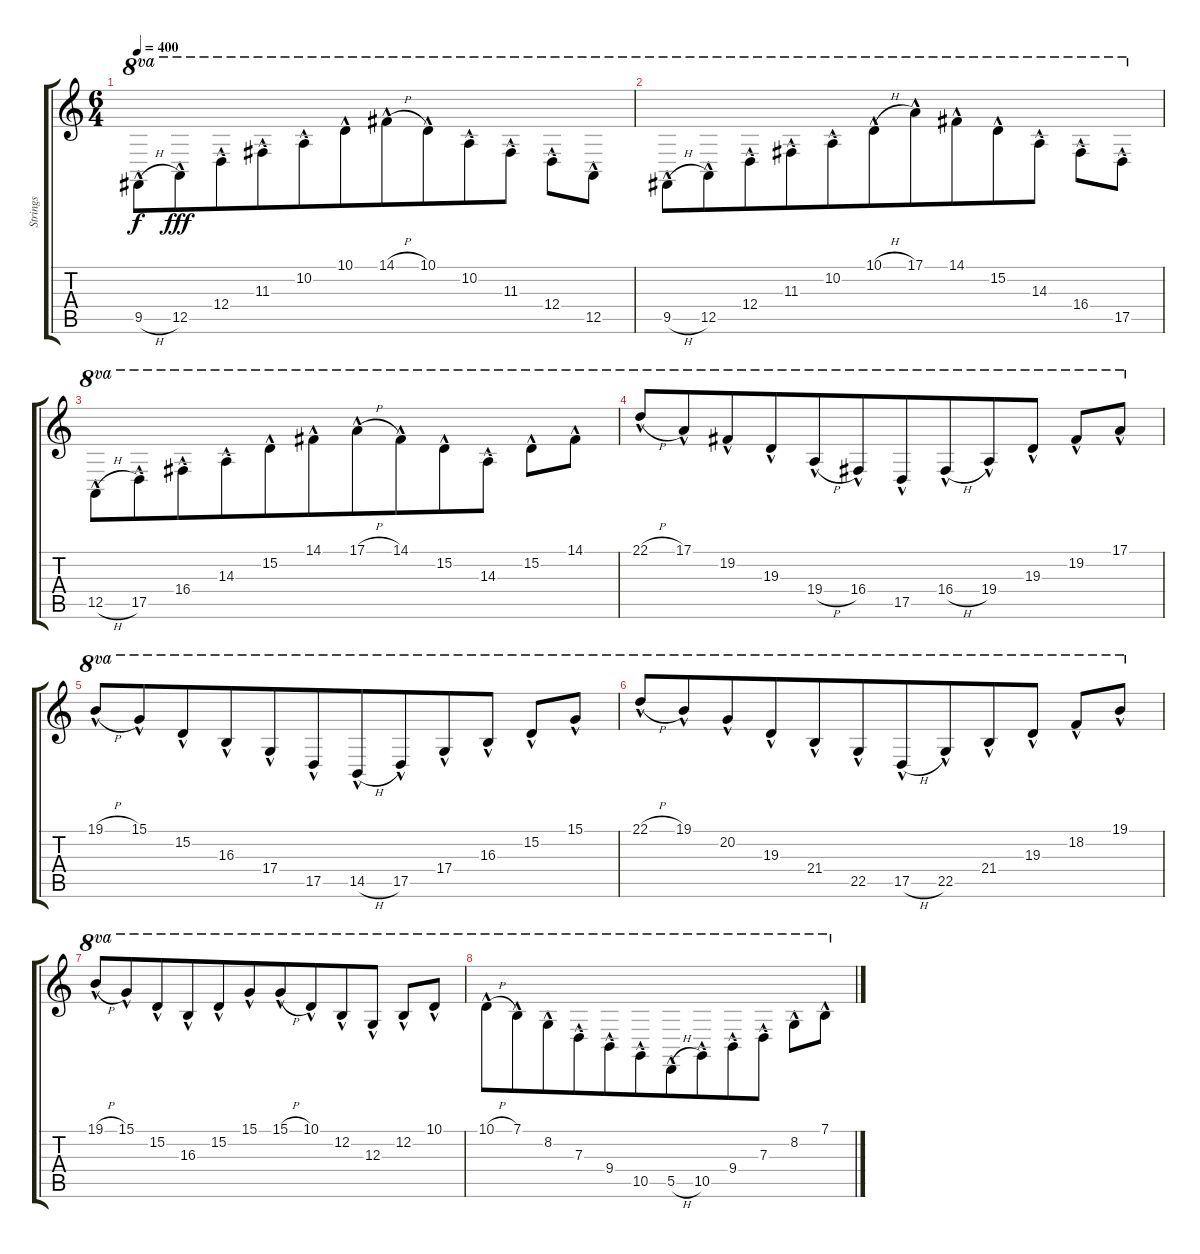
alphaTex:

\track ("Strings " "Strings ") {instrument synthstrings1}
\staff {score tabs}
\tuning (E4 B3 G3 D3 A2 E2) {hide}
\ts (6 4)
\tempo 400
\clef g2
\ks c
9.5{h hac}.8{ot 8va dy f instrument synthstrings1 beam Down} 12.5{hac}.8{ot 8va dy fff beam Down beam merge} 12.4{hac}.8{ot 8va beam Down} 11.3{hac}.8{ot 8va beam Down beam merge} 10.2{hac}.8{ot 8va beam Down} 10.1{hac}.8{ot 8va beam Down beam merge} 14.1{h hac}.8{ot 8va beam Down} 10.1{hac}.8{ot 8va beam Down beam merge} 10.2{hac}.8{ot 8va beam Down} 11.3{hac}.8{ot 8va beam Down} 12.4{hac}.8{ot 8va beam Down} 12.5{hac}.8{ot 8va beam Down} |
9.5{h hac}.8{ot 8va beam Down} 12.5{hac}.8{ot 8va beam Down beam merge} 12.4{hac}.8{ot 8va beam Down} 11.3{hac}.8{ot 8va beam Down beam merge} 10.2{hac}.8{ot 8va beam Down} 10.1{h hac}.8{ot 8va beam Down beam merge} 17.1{hac}.8{ot 8va beam Down} 14.1{hac}.8{ot 8va beam Down beam merge} 15.2{hac}.8{ot 8va beam Down} 14.3{hac}.8{ot 8va beam Down} 16.4{hac}.8{ot 8va beam Down} 17.5{hac}.8{ot 8va beam Down} |
12.5{h hac}.8{ot 8va beam Down} 17.5{hac}.8{ot 8va beam Down beam merge} 16.4{hac}.8{ot 8va beam Down} 14.3{hac}.8{ot 8va beam Down beam merge} 15.2{hac}.8{ot 8va beam Down} 14.1{hac}.8{ot 8va beam Down beam merge} 17.1{h hac}.8{ot 8va beam Down} 14.1{hac}.8{ot 8va beam Down beam merge} 15.2{hac}.8{ot 8va beam Down} 14.3{hac}.8{ot 8va beam Down} 15.2{hac}.8{ot 8va beam Down} 14.1{hac}.8{ot 8va beam Down} |
22.1{h hac}.8{ot 8va beam Up} 17.1{hac}.8{ot 8va beam Up beam merge} 19.2{hac}.8{ot 8va beam Up} 19.3{hac}.8{ot 8va beam Up beam merge} 19.4{h hac}.8{ot 8va beam Up} 16.4{hac}.8{ot 8va beam Up beam merge} 17.5{hac}.8{ot 8va beam Up} 16.4{h hac}.8{ot 8va beam Up beam merge} 19.4{hac}.8{ot 8va beam Up} 19.3{hac}.8{ot 8va beam Up} 19.2{hac}.8{ot 8va beam Up} 17.1{hac}.8{ot 8va beam Up} |
19.1{h hac}.8{ot 8va beam Up} 15.1{hac}.8{ot 8va beam Up beam merge} 15.2{hac}.8{ot 8va beam Up} 16.3{hac}.8{ot 8va beam Up beam merge} 17.4{hac}.8{ot 8va beam Up} 17.5{hac}.8{ot 8va beam Up beam merge} 14.5{h hac}.8{ot 8va beam Up} 17.5{hac}.8{ot 8va beam Up beam merge} 17.4{hac}.8{ot 8va beam Up} 16.3{hac}.8{ot 8va beam Up} 15.2{hac}.8{ot 8va beam Up} 15.1{hac}.8{ot 8va beam Up} |
22.1{h hac}.8{ot 8va beam Up} 19.1{hac}.8{ot 8va beam Up beam merge} 20.2{hac}.8{ot 8va beam Up} 19.3{hac}.8{ot 8va beam Up beam merge} 21.4{hac}.8{ot 8va beam Up} 22.5{hac}.8{ot 8va beam Up beam merge} 17.5{h hac}.8{ot 8va beam Up} 22.5{hac}.8{ot 8va beam Up beam merge} 21.4{hac}.8{ot 8va beam Up} 19.3{hac}.8{ot 8va beam Up} 18.2{hac}.8{ot 8va beam Up} 19.1{hac}.8{ot 8va beam Up} |
19.1{h hac}.8{ot 8va beam Up} 15.1{hac}.8{ot 8va beam Up beam merge} 15.2{hac}.8{ot 8va beam Up} 16.3{hac}.8{ot 8va beam Up beam merge} 15.2{hac}.8{ot 8va beam Up} 15.1{hac}.8{ot 8va beam Up beam merge} 15.1{h hac}.8{ot 8va beam Up} 10.1{hac}.8{ot 8va beam Up beam merge} 12.2{hac}.8{ot 8va beam Up} 12.3{hac}.8{ot 8va beam Up} 12.2{hac}.8{ot 8va beam Up} 10.1{hac}.8{ot 8va beam Up} |
10.1{h hac}.8{ot 8va beam Down} 7.1{hac}.8{ot 8va beam Down beam merge} 8.2{hac}.8{ot 8va beam Down} 7.3{hac}.8{ot 8va beam Down beam merge} 9.4{hac}.8{ot 8va beam Down} 10.5{hac}.8{ot 8va beam Down beam merge} 5.5{h hac}.8{ot 8va beam Down} 10.5{hac}.8{ot 8va beam Down beam merge} 9.4{hac}.8{ot 8va beam Down} 7.3{hac}.8{ot 8va beam Down} 8.2{hac}.8{ot 8va beam Down} 7.1{hac}.8{ot 8va beam Down}
